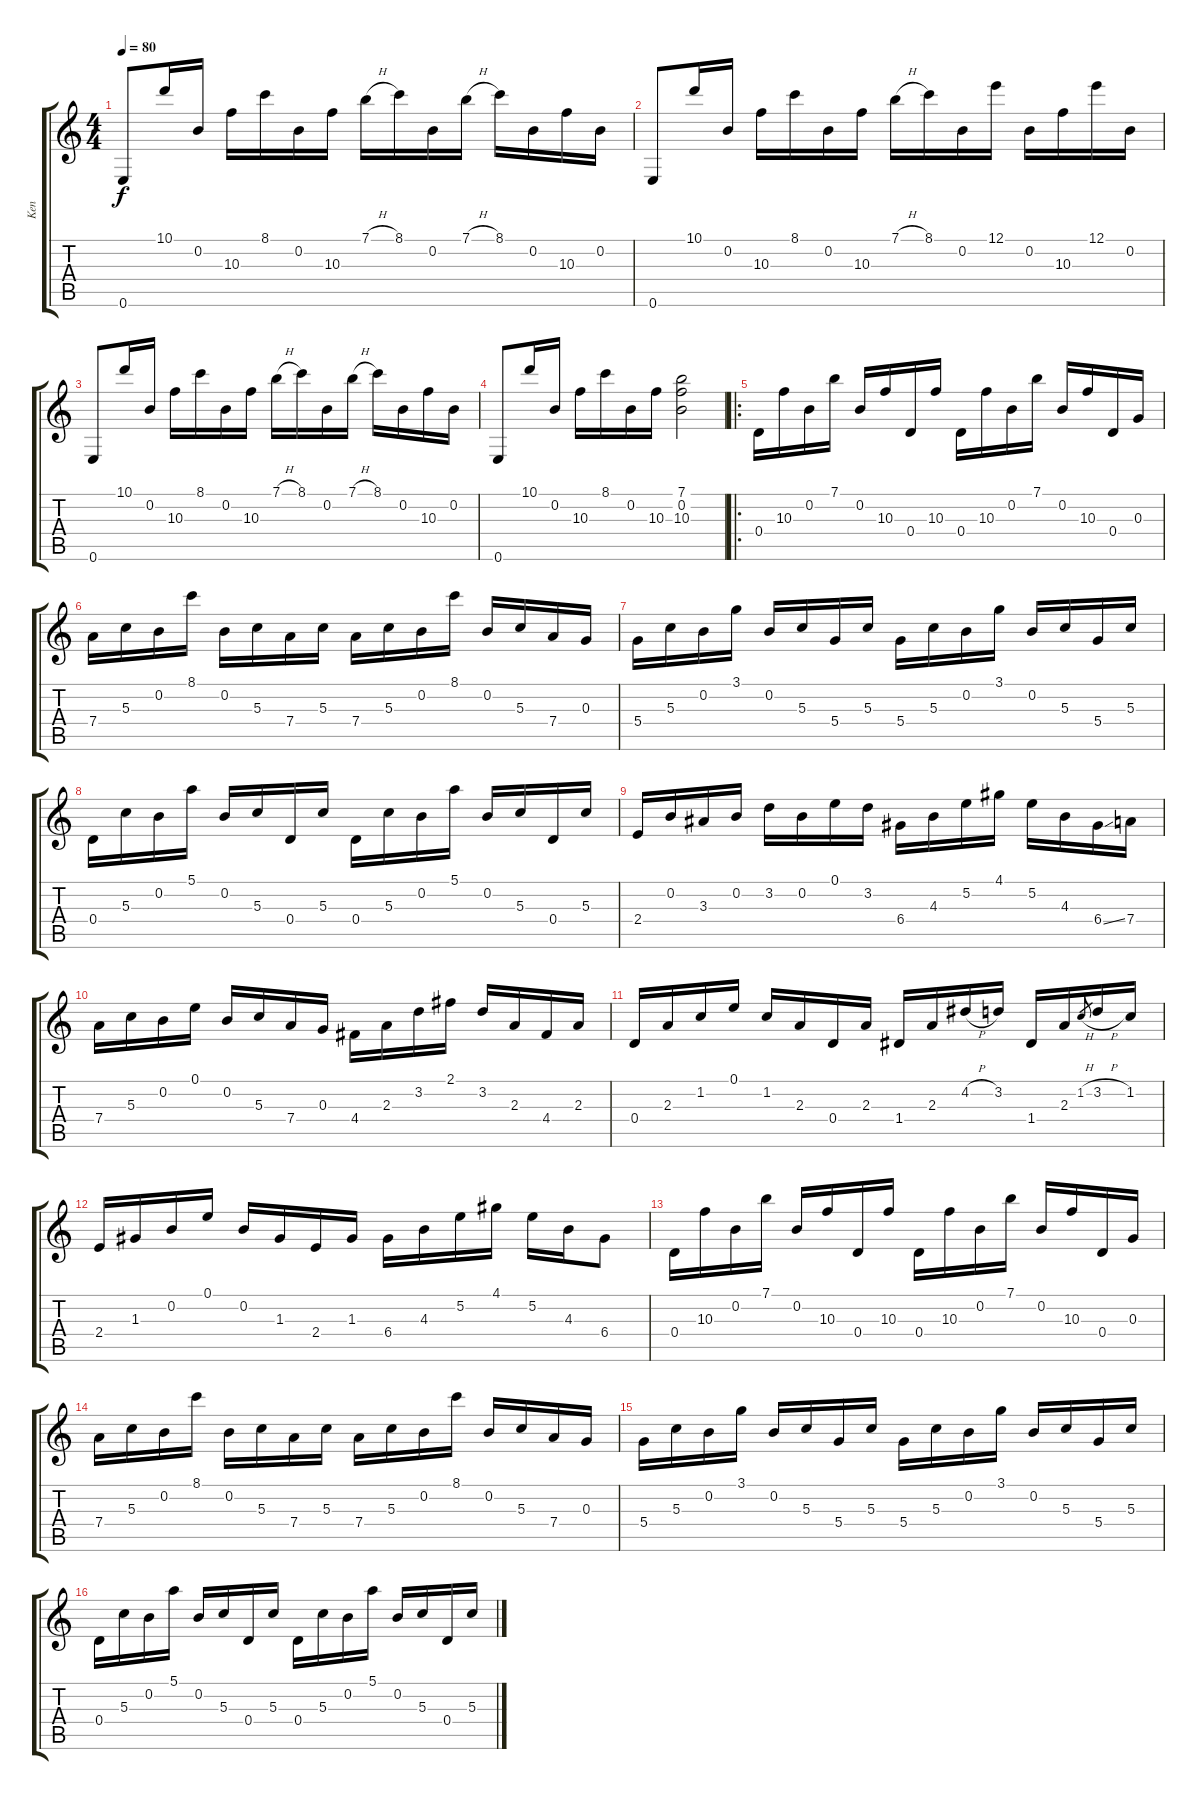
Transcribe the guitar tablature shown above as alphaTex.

\track ("Ken" "Ken") {instrument acousticguitarsteel}
\staff {score tabs}
\tuning (E4 B3 G3 D3 A2 E2) {hide}
\ts (4 4)
\tempo 80
\clef g2
\ks c
0.6.8{dy f instrument acousticguitarsteel} 10.1.16 0.2.16 10.3.16 8.1.16 0.2.16 10.3.16 7.1{h}.16 8.1.16 0.2.16 7.1{h}.16 8.1.16 0.2.16 10.3.16 0.2.16 |
0.6.8 10.1.16 0.2.16 10.3.16 8.1.16 0.2.16 10.3.16 7.1{h}.16 8.1.16 0.2.16 12.1.16 0.2.16 10.3.16 12.1.16 0.2.16 |
0.6.8 10.1.16 0.2.16 10.3.16 8.1.16 0.2.16 10.3.16 7.1{h}.16 8.1.16 0.2.16 7.1{h}.16 8.1.16 0.2.16 10.3.16 0.2.16 |
0.6.8 10.1.16 0.2.16 10.3.16 8.1.16 0.2.16 10.3.16 (7.1 0.2 10.3).2 |
\ro
0.4.16{volume 16} 10.3.16 0.2.16 7.1.16 0.2.16 10.3.16 0.4.16 10.3.16 0.4.16 10.3.16 0.2.16 7.1.16 0.2.16 10.3.16 0.4.16 0.3.16 |
7.4.16 5.3.16 0.2.16 8.1.16 0.2.16 5.3.16 7.4.16 5.3.16 7.4.16 5.3.16 0.2.16 8.1.16 0.2.16 5.3.16 7.4.16 0.3.16 |
5.4.16 5.3.16 0.2.16 3.1.16 0.2.16 5.3.16 5.4.16 5.3.16 5.4.16 5.3.16 0.2.16 3.1.16 0.2.16 5.3.16 5.4.16 5.3.16 |
0.4.16 5.3.16 0.2.16 5.1.16 0.2.16 5.3.16 0.4.16 5.3.16 0.4.16 5.3.16 0.2.16 5.1.16 0.2.16 5.3.16 0.4.16 5.3.16 |
2.4.16 0.2.16 3.3.16 0.2.16 3.2.16 0.2.16 0.1.16 3.2.16 6.4.16 4.3.16 5.2.16 4.1.16 5.2.16 4.3.16 6.4{ss}.16 7.4.16 |
7.4.16 5.3.16 0.2.16 0.1.16 0.2.16 5.3.16 7.4.16 0.3.16 4.4.16 2.3.16 3.2.16 2.1.16 3.2.16 2.3.16 4.4.16 2.3.16 |
0.4.16 2.3.16 1.2.16 0.1.16 1.2.16 2.3.16 0.4.16 2.3.16 1.4.16 2.3.16 4.2{h}.16 3.2.16 1.4.16 2.3.16 1.2{h}.8{gr} 3.2{h}.16 1.2.16 |
2.4.16 1.3.16 0.2.16 0.1.16 0.2.16 1.3.16 2.4.16 1.3.16 6.4.16 4.3.16 5.2.16 4.1.16 5.2.16 4.3.16 6.4.8 |
0.4.16 10.3.16 0.2.16 7.1.16 0.2.16 10.3.16 0.4.16 10.3.16 0.4.16 10.3.16 0.2.16 7.1.16 0.2.16 10.3.16 0.4.16 0.3.16 |
7.4.16 5.3.16 0.2.16 8.1.16 0.2.16 5.3.16 7.4.16 5.3.16 7.4.16 5.3.16 0.2.16 8.1.16 0.2.16 5.3.16 7.4.16 0.3.16 |
5.4.16 5.3.16 0.2.16 3.1.16 0.2.16 5.3.16 5.4.16 5.3.16 5.4.16 5.3.16 0.2.16 3.1.16 0.2.16 5.3.16 5.4.16 5.3.16 |
0.4.16 5.3.16 0.2.16 5.1.16 0.2.16 5.3.16 0.4.16 5.3.16 0.4.16 5.3.16 0.2.16 5.1.16 0.2.16 5.3.16 0.4.16 5.3.16
